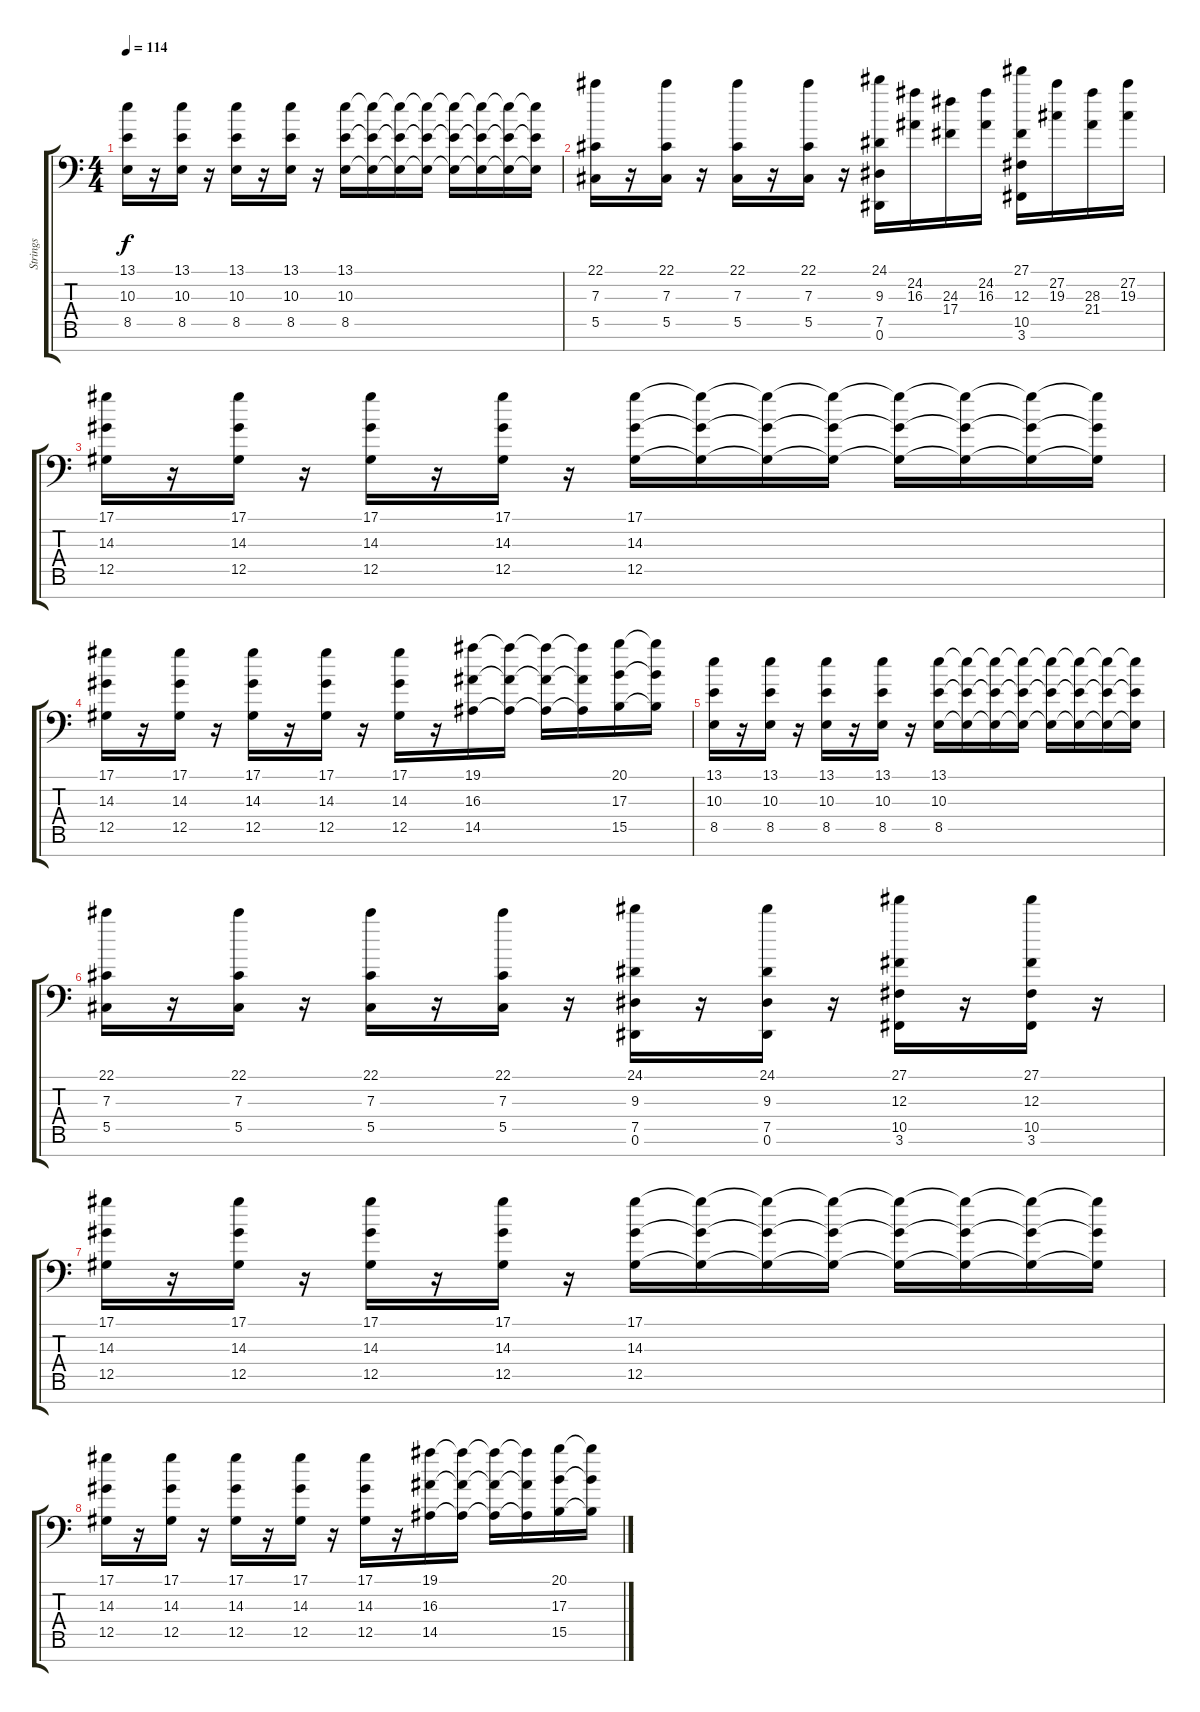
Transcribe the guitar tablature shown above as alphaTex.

\track ("Strings" "Strings") {instrument stringensemble2}
\staff {score tabs}
\tuning (Eb4 Bb3 Gb3 Db3 Ab2 Eb2 Bb1) {hide}
\ts (4 4)
\tempo 114
\clef f4
\ks c
(13.1 10.3 8.5).16{dy f} r.16 (13.1 10.3 8.5).16 r.16 (13.1 10.3 8.5).16 r.16 (13.1 10.3 8.5).16 r.16 (13.1 10.3 8.5).16 (13.1{t} 10.3{t} 8.5{t}).16 (13.1{t} 10.3{t} 8.5{t}).16 (13.1{t} 10.3{t} 8.5{t}).16 (13.1{t} 10.3{t} 8.5{t}).16 (13.1{t} 10.3{t} 8.5{t}).16 (13.1{t} 10.3{t} 8.5{t}).16 (13.1{t} 10.3{t} 8.5{t}).16 |
(22.1 7.3 5.5).16 r.16 (22.1 7.3 5.5).16 r.16 (22.1 7.3 5.5).16 r.16 (22.1 7.3 5.5).16 r.16 (24.1 9.3 7.5 0.6).16 (24.2 16.3).16 (24.3 17.4).16 (24.2 16.3).16 (27.1 12.3 10.5 3.6).16 (27.2 19.3).16 (28.3 21.4).16 (27.2 19.3).16 |
(17.1 14.3 12.5).16 r.16 (17.1 14.3 12.5).16 r.16 (17.1 14.3 12.5).16 r.16 (17.1 14.3 12.5).16 r.16 (17.1 14.3 12.5).16 (17.1{t} 14.3{t} 12.5{t}).16 (17.1{t} 14.3{t} 12.5{t}).16 (17.1{t} 14.3{t} 12.5{t}).16 (17.1{t} 14.3{t} 12.5{t}).16 (17.1{t} 14.3{t} 12.5{t}).16 (17.1{t} 14.3{t} 12.5{t}).16 (17.1{t} 14.3{t} 12.5{t}).16 |
(17.1 14.3 12.5).16 r.16 (17.1 14.3 12.5).16 r.16 (17.1 14.3 12.5).16 r.16 (17.1 14.3 12.5).16 r.16 (17.1 14.3 12.5).16 r.16 (19.1 16.3 14.5).16 (19.1{t} 16.3{t} 14.5{t}).16 (19.1{t} 16.3{t} 14.5{t}).16 (19.1{t} 16.3{t} 14.5{t}).16 (20.1 17.3 15.5).16 (20.1{t} 17.3{t} 15.5{t}).16 |
(13.1 10.3 8.5).16 r.16 (13.1 10.3 8.5).16 r.16 (13.1 10.3 8.5).16 r.16 (13.1 10.3 8.5).16 r.16 (13.1 10.3 8.5).16 (13.1{t} 10.3{t} 8.5{t}).16 (13.1{t} 10.3{t} 8.5{t}).16 (13.1{t} 10.3{t} 8.5{t}).16 (13.1{t} 10.3{t} 8.5{t}).16 (13.1{t} 10.3{t} 8.5{t}).16 (13.1{t} 10.3{t} 8.5{t}).16 (13.1{t} 10.3{t} 8.5{t}).16 |
(22.1 7.3 5.5).16 r.16 (22.1 7.3 5.5).16 r.16 (22.1 7.3 5.5).16 r.16 (22.1 7.3 5.5).16 r.16 (24.1 9.3 7.5 0.6).16 r.16 (24.1 9.3 7.5 0.6).16 r.16 (27.1 12.3 10.5 3.6).16 r.16 (27.1 12.3 10.5 3.6).16 r.16 |
(17.1 14.3 12.5).16 r.16 (17.1 14.3 12.5).16 r.16 (17.1 14.3 12.5).16 r.16 (17.1 14.3 12.5).16 r.16 (17.1 14.3 12.5).16 (17.1{t} 14.3{t} 12.5{t}).16 (17.1{t} 14.3{t} 12.5{t}).16 (17.1{t} 14.3{t} 12.5{t}).16 (17.1{t} 14.3{t} 12.5{t}).16 (17.1{t} 14.3{t} 12.5{t}).16 (17.1{t} 14.3{t} 12.5{t}).16 (17.1{t} 14.3{t} 12.5{t}).16 |
(17.1 14.3 12.5).16 r.16 (17.1 14.3 12.5).16 r.16 (17.1 14.3 12.5).16 r.16 (17.1 14.3 12.5).16 r.16 (17.1 14.3 12.5).16 r.16 (19.1 16.3 14.5).16 (19.1{t} 16.3{t} 14.5{t}).16 (19.1{t} 16.3{t} 14.5{t}).16 (19.1{t} 16.3{t} 14.5{t}).16 (20.1 17.3 15.5).16 (20.1{t} 17.3{t} 15.5{t}).16
